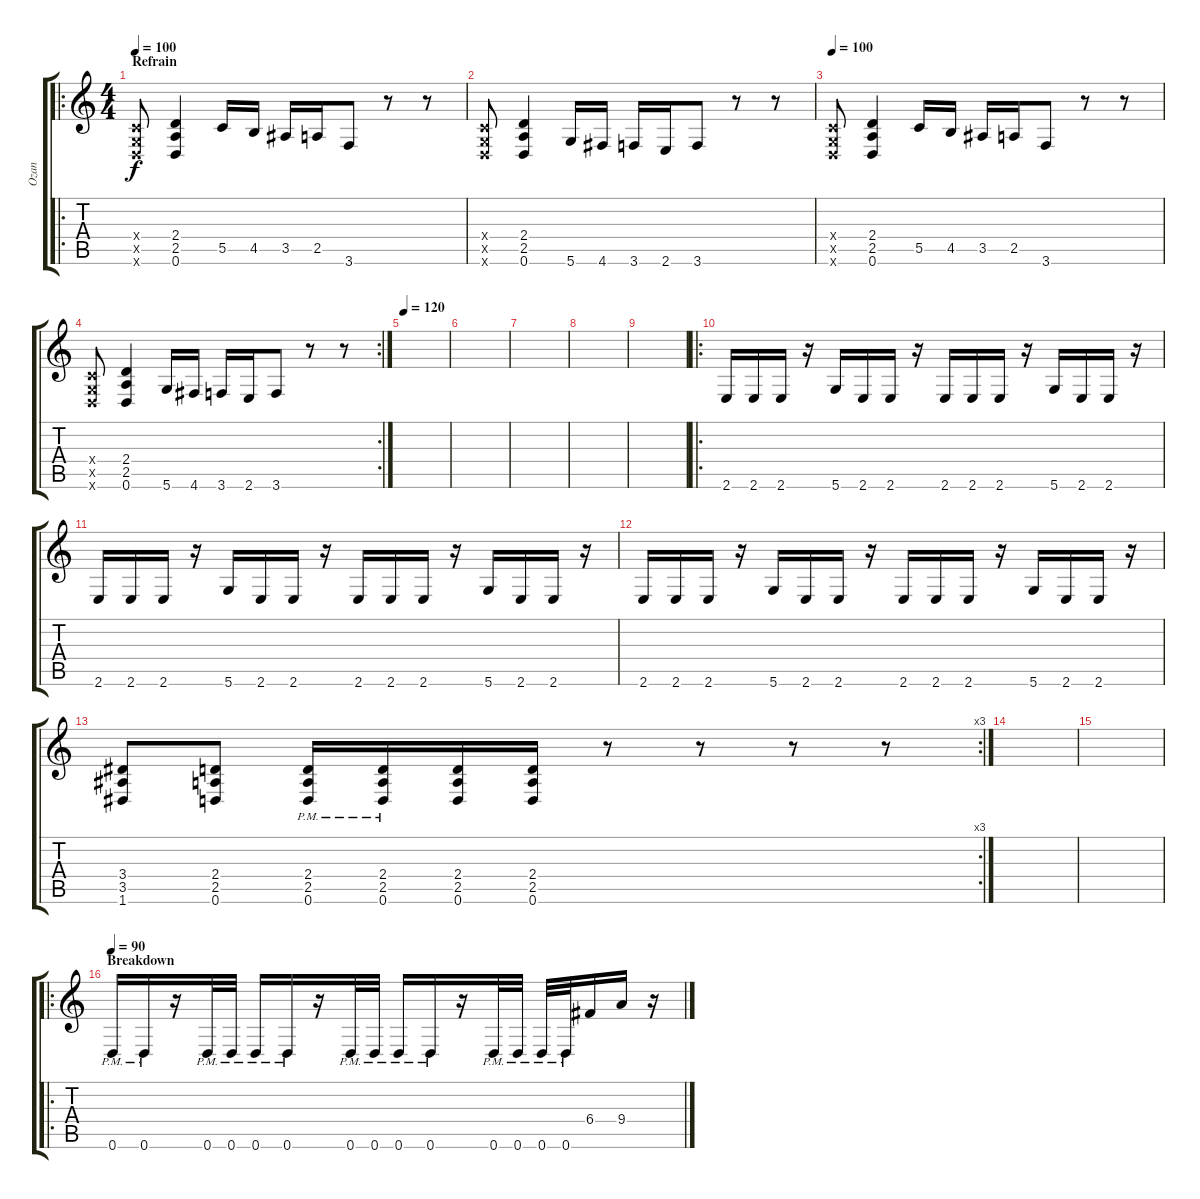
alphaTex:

\track ("Ozan" "Ozan") {instrument distortionguitar}
\staff {score tabs}
\tuning (D4 A3 F3 C3 G2 D2) {hide}
\ro
\ts (4 4)
\section ("" "Refrain")
\tempo 100
\clef g2
\ks c
(0.4{x} 0.5{x} 0.6{x}).8{dy f} (2.4 2.5 0.6).4 5.5.16 4.5.16 3.5.16 2.5.16 3.6.8 r.8 r.8 |
(0.4{x} 0.5{x} 0.6{x}).8 (2.4 2.5 0.6).4 5.6.16 4.6.16 3.6.16 2.6.16 3.6.8 r.8 r.8 |
\tempo 100
(0.4{x} 0.5{x} 0.6{x}).8 (2.4 2.5 0.6).4 5.5.16 4.5.16 3.5.16 2.5.16 3.6.8 r.8 r.8 |
\rc 2
(0.4{x} 0.5{x} 0.6{x}).8 (2.4 2.5 0.6).4 5.6.16 4.6.16 3.6.16 2.6.16 3.6.8 r.8 r.8 |
\tempo 120
|
|
|
|
|
\ro
2.6.16 2.6.16 2.6.16 r.16 5.6.16 2.6.16 2.6.16 r.16 2.6.16 2.6.16 2.6.16 r.16 5.6.16 2.6.16 2.6.16 r.16 |
2.6.16 2.6.16 2.6.16 r.16 5.6.16 2.6.16 2.6.16 r.16 2.6.16 2.6.16 2.6.16 r.16 5.6.16 2.6.16 2.6.16 r.16 |
2.6.16 2.6.16 2.6.16 r.16 5.6.16 2.6.16 2.6.16 r.16 2.6.16 2.6.16 2.6.16 r.16 5.6.16 2.6.16 2.6.16 r.16 |
\rc 3
(3.4 3.5 1.6).8 (2.4 2.5 0.6).8 (2.4 2.5 0.6{pm}).16 (2.4 2.5 0.6{pm}).16 (2.4 2.5 0.6).16 (2.4 2.5 0.6).16 r.8 r.8 r.8 r.8 |
|
|
\ro
\section ("" "Breakdown")
\tempo 90
0.6{pm}.16 0.6{pm}.16 r.16 0.6{pm}.32 0.6{pm}.32 0.6{pm}.16 0.6{pm}.16 r.16 0.6{pm}.32 0.6{pm}.32 0.6{pm}.16 0.6{pm}.16 r.16 0.6{pm}.32 0.6{pm}.32 0.6{pm}.32 0.6{pm}.32 6.4.16 9.4.16 r.16
